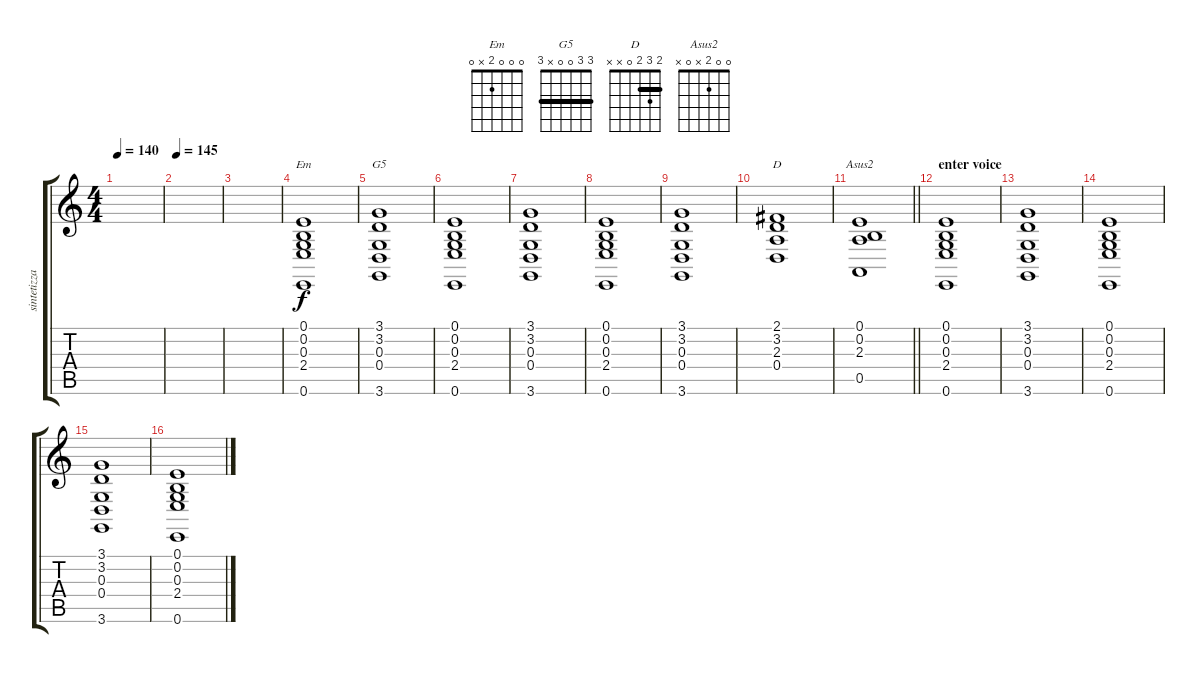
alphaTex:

\track ("sintetizzatore" "sintetizza") {instrument pad8sweep}
\staff {score tabs}
\tuning (E4 B3 G3 D3 A2 E2) {hide}
\chord ("Em" 0 0 0 2 x 0)
\chord ("G5" 3 3 0 0 x 3) {barre 3}
\chord ("D" 2 3 2 0 x x) {barre 2}
\chord ("Asus2" 0 0 2 x 0 x)
\ts (4 4)
\tempo 140
\clef g2
\ks c
|
\tempo 145
|
|
(0.1 0.2 0.3 2.4 0.6).1{ch "Em" volume 10} |
(3.1 3.2 0.3 0.4 3.6).1{ch "G5"} |
(0.1 0.2 0.3 2.4 0.6).1 |
(3.1 3.2 0.3 0.4 3.6).1 |
(0.1 0.2 0.3 2.4 0.6).1 |
(3.1 3.2 0.3 0.4 3.6).1 |
(2.1 3.2 2.3 0.4).1{ch "D"} |
\barLineRight lightlight
(0.1 0.2 2.3 0.5).1{ch "Asus2"} |
\section ("" "enter voice")
(0.1 0.2 0.3 2.4 0.6).1 |
(3.1 3.2 0.3 0.4 3.6).1 |
(0.1 0.2 0.3 2.4 0.6).1 |
(3.1 3.2 0.3 0.4 3.6).1 |
(0.1 0.2 0.3 2.4 0.6).1
